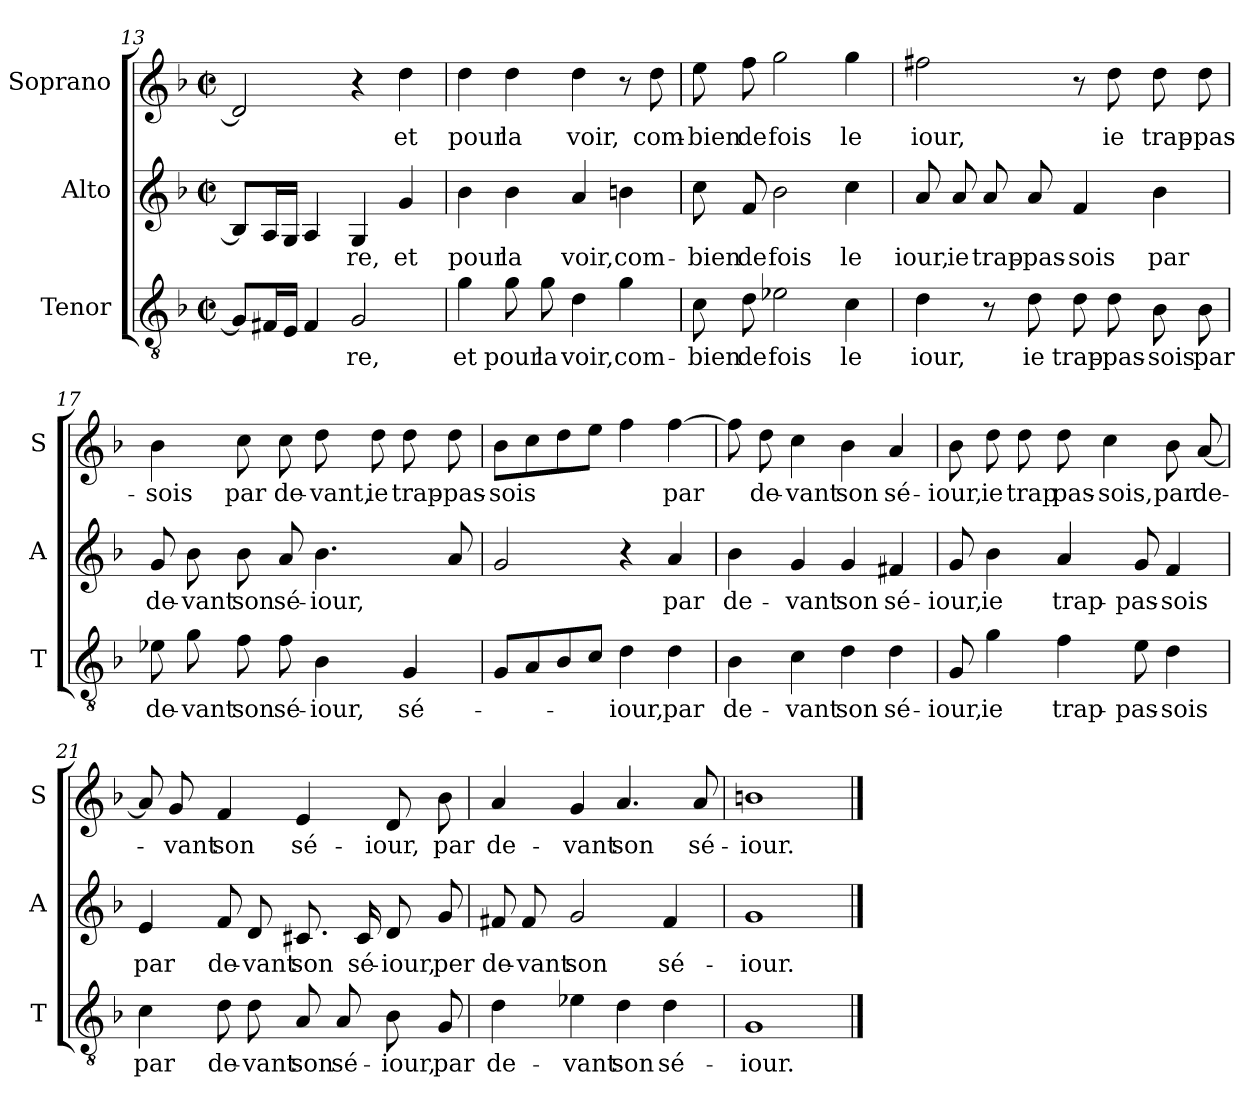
**kern	**text	**kern	**text	**kern	**text
*part3	*part3	*part2	*part2	*part1	*part1
*staff3	*staff3	*staff2	*staff2	*staff1	*staff1
*I"Tenor	*	*I"Alto	*	*I"Soprano	*
*I'T	*	*I'A	*	*I'S	*
*clefGv2	*	*clefG2	*	*clefG2	*
*k[b-]	*	*k[b-]	*	*k[b-]	*
*F:	*	*F:	*	*F:	*
*M2/2	*	*M2/2	*	*M2/2	*
*met(c|)	*	*met(c|)	*	*met(c|)	*
=13	=13	=13	=13	=13	=13
8G/L]	.	8B-/L]	.	2d/]	.
16F#X/L	.	16A/L	.	.	.
16E/JJ	.	16G/JJ	.	.	.
4F#/	.	4A/	.	.	.
!	!LO:LY:b	!	!LO:LY:b	!	!
2G/	-re,	4G/	-re,	4r	.
!	!	!	!LO:LY:b	!	!LO:LY:b
.	.	4g/	et	4dd\	et
!!LO:LB:g=z
=14	=14	=14	=14	=14	=14
!	!LO:LY:b	!	!LO:LY:b	!	!LO:LY:b
4g\	et	4b-\	pour	4dd\	pour
!	!LO:LY:b	!	!LO:LY:b	!	!LO:LY:b
8g\	pour	4b-\	la	4dd\	la
!	!LO:LY:b	!	!	!	!
8g\	la	.	.	.	.
!	!LO:LY:b	!	!LO:LY:b	!	!LO:LY:b
4d\	voir,	4a/	voir,	4dd\	voir,
!	!LO:LY:b	!	!LO:LY:b	!	!
4g\	com-	4bn\	com-	8r	.
!	!	!	!	!	!LO:LY:b
.	.	.	.	8dd\	com-
=15	=15	=15	=15	=15	=15
!	!LO:LY:b	!	!LO:LY:b	!	!LO:LY:b
8c\	-bien	8cc\	-bien	8ee\	-bien
!	!LO:LY:b	!	!LO:LY:b	!	!LO:LY:b
8d\	de	8f/	de	8ff\	de
!	!LO:LY:b	!	!LO:LY:b	!	!LO:LY:b
2e-X\	fois	2b-\	fois	2gg\	fois
!	!LO:LY:b	!	!LO:LY:b	!	!LO:LY:b
4c\	le	4cc\	le	4gg\	le
=16	=16	=16	=16	=16	=16
!	!LO:LY:b	!	!LO:LY:b	!	!LO:LY:b
4d\	iour,	8a/	iour,	2ff#X\	iour,
!	!	!	!LO:LY:b	!	!
.	.	8a/	ie	.	.
!	!	!	!LO:LY:b	!	!
8r	.	8a/	trap-	.	.
!	!LO:LY:b	!	!LO:LY:b	!	!
8d\	ie	8a/	-pas-	.	.
!	!LO:LY:b	!	!LO:LY:b	!	!
8d\	trap-	4f/	-sois	8r	.
!	!LO:LY:b	!	!	!	!LO:LY:b
8d\	-pas-	.	.	8dd\	ie
!	!LO:LY:b	!	!LO:LY:b	!	!LO:LY:b
8B-\	-sois	4b-\	par	8dd\	trap-
!	!LO:LY:b	!	!	!	!LO:LY:b
8B-\	par	.	.	8dd\	-pas-
!!LO:LB:g=z
=17	=17	=17	=17	=17	=17
!	!LO:LY:b	!	!LO:LY:b	!	!LO:LY:b
8e-X\	de-	8g/	de-	4b-\	-sois
!	!LO:LY:b	!	!LO:LY:b	!	!
8g\	-vant	8b-\	-vant	.	.
!	!LO:LY:b	!	!LO:LY:b	!	!LO:LY:b
8f\	son	8b-\	son	8cc\	par
!	!LO:LY:b	!	!LO:LY:b	!	!LO:LY:b
8f\	sé-	8a/	sé-	8cc\	de-
!	!LO:LY:b	!	!LO:LY:b	!	!LO:LY:b
4B-\	-iour,	4.b-\	-iour,	8dd\	-vant,
!	!	!	!	!	!LO:LY:b
.	.	.	.	8dd\	ie
!	!LO:LY:b	!	!	!	!LO:LY:b
4G/	sé-	.	.	8dd\	trap-
!	!	!	!	!	!LO:LY:b
.	.	8a/	.	8dd\	-pas-
=18	=18	=18	=18	=18	=18
!	!	!	!	!	!LO:LY:b
8G/L	.	2g/	.	8b-\L	-sois
8A/	.	.	.	8cc\	.
8B-/	.	.	.	8dd\	.
8c/J	.	.	.	8ee\J	.
!	!LO:LY:b	!	!	!	!
4d\	-iour,	4r	.	4ff\	.
!	!LO:LY:b	!	!LO:LY:b	!	!LO:LY:b
4d\	par	4a/	par	[4ff\	par
=19	=19	=19	=19	=19	=19
!	!LO:LY:b	!	!LO:LY:b	!	!
4B-\	de-	4b-\	de-	8ff\]	.
!	!	!	!	!	!LO:LY:b
.	.	.	.	8dd\	de-
!	!LO:LY:b	!	!LO:LY:b	!	!LO:LY:b
4c\	-vant	4g/	-vant	4cc\	-vant
!	!LO:LY:b	!	!LO:LY:b	!	!LO:LY:b
4d\	son	4g/	son	4b-\	son
!	!LO:LY:b	!	!LO:LY:b	!	!LO:LY:b
4d\	sé-	4f#X/	sé-	4a/	sé-
!!LO:LB:g=z
=20	=20	=20	=20	=20	=20
!	!LO:LY:b	!	!LO:LY:b	!	!LO:LY:b
8G/	-iour,	8g/	-iour,	8b-\	-iour,
!	!LO:LY:b	!	!LO:LY:b	!	!LO:LY:b
4g\	ie	4b-\	ie	8dd\	ie
!	!	!	!	!	!LO:LY:b
.	.	.	.	8dd\	trap
!	!LO:LY:b	!	!LO:LY:b	!	!LO:LY:b
4f\	trap-	4a/	trap-	8dd\	pas-
!	!	!	!	!	!LO:LY:b
.	.	.	.	4cc\	-sois,
!	!LO:LY:b	!	!LO:LY:b	!	!
8e\	-pas-	8g/	-pas-	.	.
!	!LO:LY:b	!	!LO:LY:b	!	!LO:LY:b
4d\	-sois	4f/	-sois	8b-\	par
!	!	!	!	!	!LO:LY:b
.	.	.	.	[8a/	de-
=21	=21	=21	=21	=21	=21
!	!LO:LY:b	!	!LO:LY:b	!	!
4c\	par	4e/	par	8a/]	.
!	!	!	!	!	!LO:LY:b
.	.	.	.	8g/	-vant
!	!LO:LY:b	!	!LO:LY:b	!	!LO:LY:b
8d\	de-	8f/	de-	4f/	son
!	!LO:LY:b	!	!LO:LY:b	!	!
8d\	-vant	8d/	-vant	.	.
!	!LO:LY:b	!	!LO:LY:b	!	!LO:LY:b
8A/	son	8.c#X/	son	4e/	sé-
!	!LO:LY:b	!	!	!	!
8A/	sé-	.	.	.	.
!	!	!	!LO:LY:b	!	!
.	.	16c#/	sé-	.	.
!	!LO:LY:b	!	!LO:LY:b	!	!LO:LY:b
8B-\	-iour,	8d/	-iour,	8d/	-iour,
!	!LO:LY:b	!	!LO:LY:b	!	!LO:LY:b
8G/	par	8g/	per	8b-\	par
=22	=22	=22	=22	=22	=22
!	!LO:LY:b	!	!LO:LY:b	!	!LO:LY:b
4d\	de-	8f#X/	de-	4a/	de-
!	!	!	!LO:LY:b	!	!
.	.	8f#/	-vant	.	.
!	!LO:LY:b	!	!LO:LY:b	!	!LO:LY:b
4e-X\	-vant	2g/	son	4g/	-vant
!	!LO:LY:b	!	!	!	!LO:LY:b
4d\	son	.	.	4.a/	son
!	!LO:LY:b	!	!LO:LY:b	!	!
4d\	sé-	4f#/	sé-	.	.
!	!	!	!	!	!LO:LY:b
.	.	.	.	8a/	sé-
=23	=23	=23	=23	=23	=23
!	!LO:LY:b	!	!LO:LY:b	!	!LO:LY:b
1G	-iour.	1g	-iour.	1bn	-iour.
==	==	==	==	==	==
*-	*-	*-	*-	*-	*-
